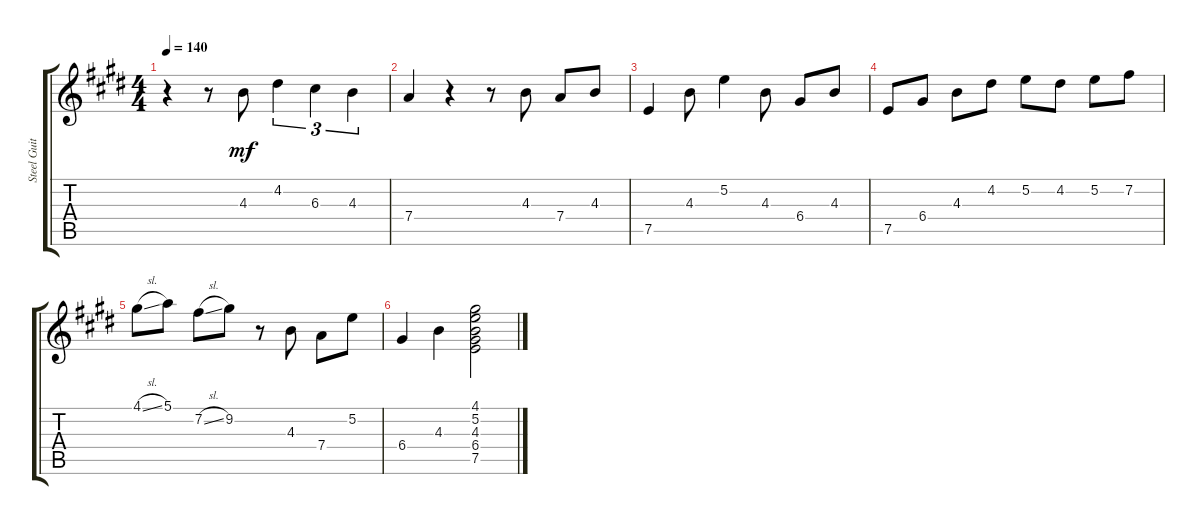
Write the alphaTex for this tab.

\track ("Steel Guitar" "Steel Guit") {instrument acousticguitarsteel}
\staff {score tabs}
\tuning (E4 B3 G3 D3 A2 E2) {hide}
\ts (4 4)
\tempo 140
\clef g2
\ks e
r.4{dy mf} r.8 4.3.8 4.2.4{tu (3 2)} 6.3.4{tu (3 2)} 4.3.4{tu (3 2)} |
7.4.4 r.4 r.8 4.3.8 7.4.8 4.3.8 |
7.5.4 4.3.8 5.2.4 4.3.8 6.4.8 4.3.8 |
7.5.8 6.4.8 4.3.8 4.2.8 5.2.8 4.2.8 5.2.8 7.2.8 |
4.1{sl}.8 5.1.8 7.2{sl}.8 9.2.8 r.8 4.3.8 7.4.8 5.2.8 |
6.4.4 4.3.4 (4.1 5.2 4.3 6.4 7.5).2
